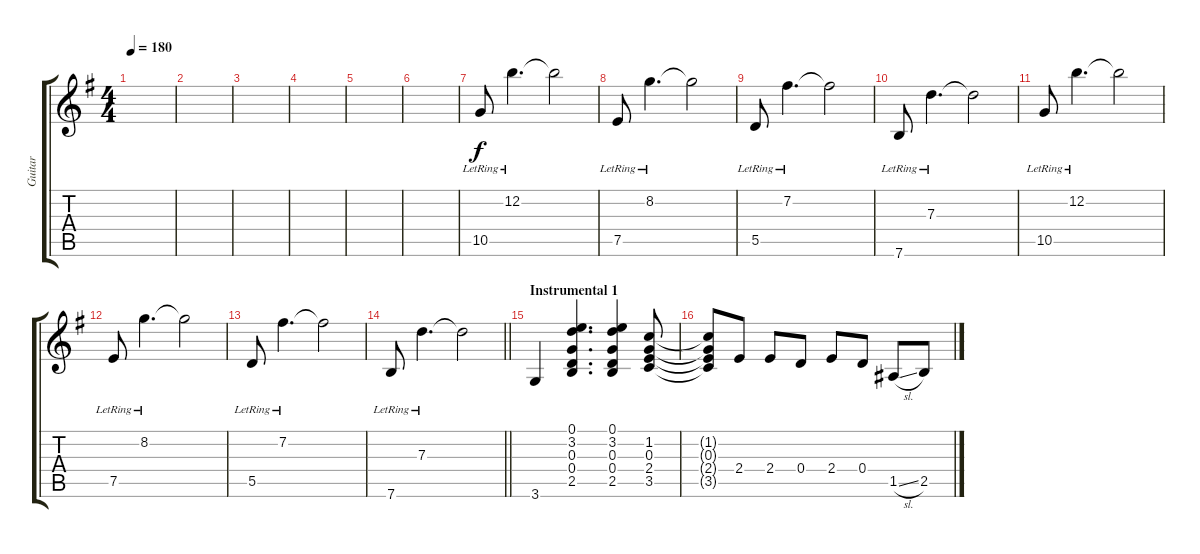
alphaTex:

\track ("Guitar" "Guitar") {instrument electricguitarclean bank 255}
\staff {score tabs}
\tuning (E4 B3 G3 D3 A2 E2) {hide}
\ts (4 4)
\tempo 180
\clef g2
\ks g
|
|
|
|
|
|
10.5{lr}.8 12.2{lr}.4{d} 12.2{t}.2 |
7.5{lr}.8 8.2{lr}.4{d} 8.2{t}.2 |
5.5{lr}.8 7.2{lr}.4{d} 7.2{t}.2 |
7.6{lr}.8 7.3{lr}.4{d} 7.3{t}.2 |
10.5{lr}.8 12.2{lr}.4{d} 12.2{t}.2 |
7.5{lr}.8 8.2{lr}.4{d} 8.2{t}.2 |
5.5{lr}.8 7.2{lr}.4{d} 7.2{t}.2 |
\barLineRight lightlight
7.6{lr}.8 7.3{lr}.4{d} 7.3{t}.2 |
\section ("" "Instrumental 1")
3.6.4 (0.1 3.2 0.3 0.4 2.5).4{d} (0.1 3.2 0.3 0.4 2.5).4 (1.2 0.3 2.4 3.5).8 |
(1.2{t} 0.3{t} 2.4{t} 3.5{t}).8 2.4.8 2.4.8 0.4.8 2.4.8 0.4.8 1.5{sl}.8 2.5.8
